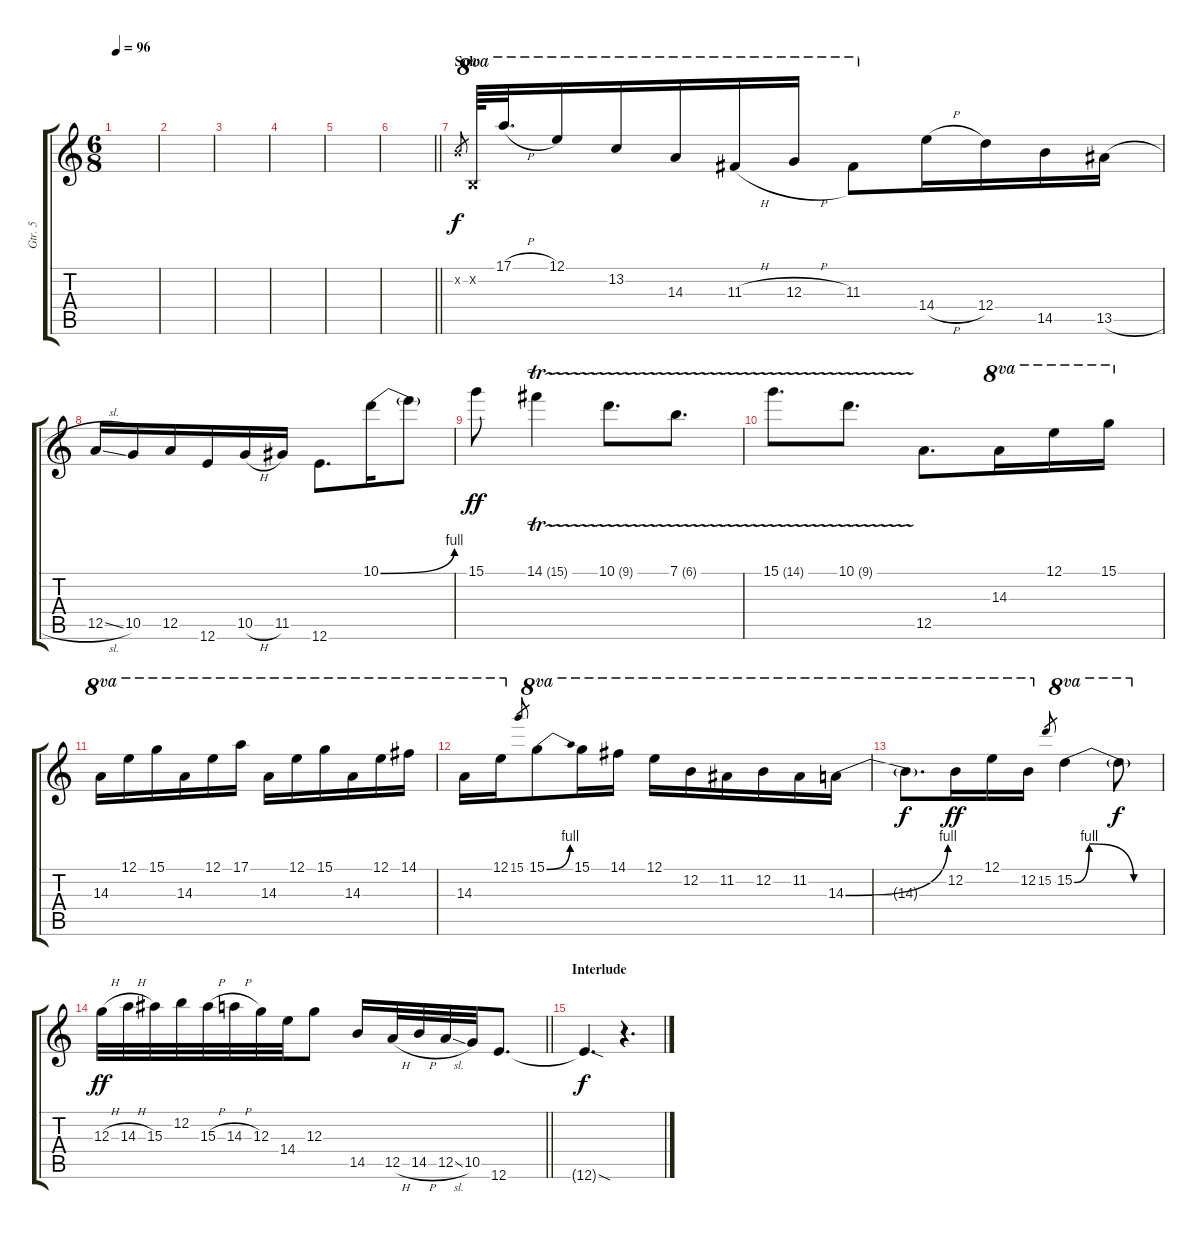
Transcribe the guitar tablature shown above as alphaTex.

\track ("Gtr. 5" "Gtr. 5") {instrument distortionguitar}
\staff {score tabs}
\tuning (E4 B3 G3 D3 A2 E2) {hide}
\ts (6 8)
\tempo 96
\clef g2
\ks c
|
|
|
|
|
\barLineRight lightlight
|
\section ("" "Solo")
0.2{x}.8{gr} 0.2{x}.64{ot 8va volume 12} 17.1{h}.32{d ot 8va} 12.1.16{ot 8va} 13.2.16{ot 8va} 14.3.16{ot 8va} 11.3{h}.16{ot 8va} 12.3{h}.16{ot 8va} 11.3.8{ot 8va} 14.4{h}.16 12.4.16 14.5.16 13.5{h}.16 |
12.5{sl}.16 10.5.16 12.5.16 12.6.16 10.5{h}.16 11.5.16 12.6.8{d} 10.1{be (bend 0 0 60 4)}.16 10.1{t}.8{dy f} |
15.1.8{dy ff} 14.1{tr (15 16)}.4 10.1{tr (9 16)}.8{d} 7.1{tr (6 16)}.8{d} |
15.1{tr (14 16)}.8{d} 10.1{tr (9 16)}.8{d} 12.5.8{d} 14.3.16{ot 8va} 12.1.16{ot 8va} 15.1.16{ot 8va} |
14.3.16{ot 8va} 12.1.16{ot 8va} 15.1.16{ot 8va} 14.3.16{ot 8va} 12.1.16{ot 8va} 17.1.16{ot 8va} 14.3.16{ot 8va} 12.1.16{ot 8va} 15.1.16{ot 8va} 14.3.16{ot 8va} 12.1.16{ot 8va} 14.1.16{ot 8va} |
14.3.16{ot 8va} 12.1.16{ot 8va} 15.1.8{gr} 15.1{be (bend 0 0 60 4)}.8{ot 8va} 15.1.16{ot 8va} 14.1.16{ot 8va} 12.1.16{ot 8va} 12.2.16{ot 8va} 11.2.16{ot 8va} 12.2.16{ot 8va} 11.2.16{ot 8va} 14.3{be (bend 0 0 60 4)}.16{ot 8va} |
14.3{t}.8{d ot 8va dy f} 12.2.16{ot 8va dy ff} 12.1.16{ot 8va} 12.2.16{ot 8va} 15.2.8{gr} 15.2{be (custom 0 0 10 4 40 0 60 0)}.4{ot 8va} 15.2{t}.8{ot 8va dy f} |
\barLineRight lightlight
12.3{h}.32{dy ff} 14.3{h}.32 15.3.32 12.2.32 15.3{h}.32 14.3{h}.32 12.3.32 14.4.32 12.3.8 14.5.16 12.5{h}.32 14.5{h}.32 12.5{sl}.32 10.5.32 12.6.8{d} |
\section ("" "Interlude")
12.6{sod t}.4{d dy f} r.4{d}
